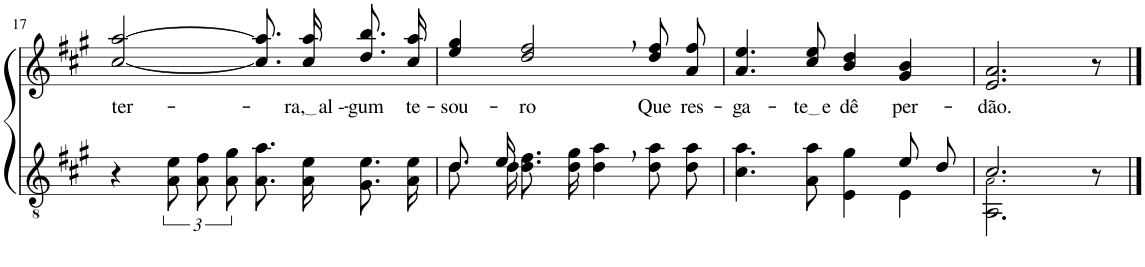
**kern	**kern	**text
*part2	*part1	*part1
*staff2	*staff1	*staff1
*I"Parte III e IV	*I"Parte I e II	*
!!LO:PB:g=z
*clefGv2	*clefG2	*
*Trd4c7	*Trd4c7	*
*k[f#c#g#]	*k[f#c#g#]	*
*M4/4	*M4/4	*
=17	=17	=17
!	!	!LO:LY:b
4r	[2cc#/ [2aa/	ter-
12A\ 12e\L	.	.
12A\ 12f#\	.	.
12A\ 12g#\J	.	.
8.A\ 8.a\L	8.cc#]\ 8.aa]\L	.
!	!	!LO:LY:b
16A\ 16e\Jk	16cc#\ 16aa\Jk	ra, al -
!	!	!LO:LY:b
8.G#\ 8.e\L	8.dd\ 8.bb\L	-gum
!	!	!LO:LY:b
16A\ 16e\Jk	16cc#\ 16aa\Jk	te-
=18	=18	=18
*^	*	*
!	!	!	!LO:LY:b
8.d\L	8.d/L	4ee/ 4gg#/	-sou-
16d\Jk	16e/Jk	.	.
!	!	!	!LO:LY:b
8.d\ 8.f#\L	2.ryy	2dd/, 2ff#/,	-ro
16d\ 16g#\Jk	.	.	.
4d\, 4a\,	.	.	.
!	!	!	!LO:LY:b
8d\ 8a\L	.	8dd\ 8ff#\L	Que
!	!	!	!LO:LY:b
8d\ 8a\J	.	8a\ 8ff#\J	res-
=19	=19	=19	=19
!	!	!	!LO:LY:b
2.ryy	4.c#\ 4.a\	4.a/ 4.ee/	-ga-
!	!	!	!LO:LY:b
.	8A\ 8a\	8cc#/ 8ee/	te e
!	!	!	!LO:LY:b
.	4E\ 4g#\	4b/ 4dd/	dê
!	!	!	!LO:LY:b
8e/L	4E\	4g#/ 4b/	per-
8d/J	.	.	.
=20	=20	=20	=20
!	!	!	!LO:LY:b
2.c#/	2.AA\ 2.A!\	2.e/ 2.a/	-dão.
8r	8ryy	8r	.
*v	*v	*	*
==	==	==
*-	*-	*-
